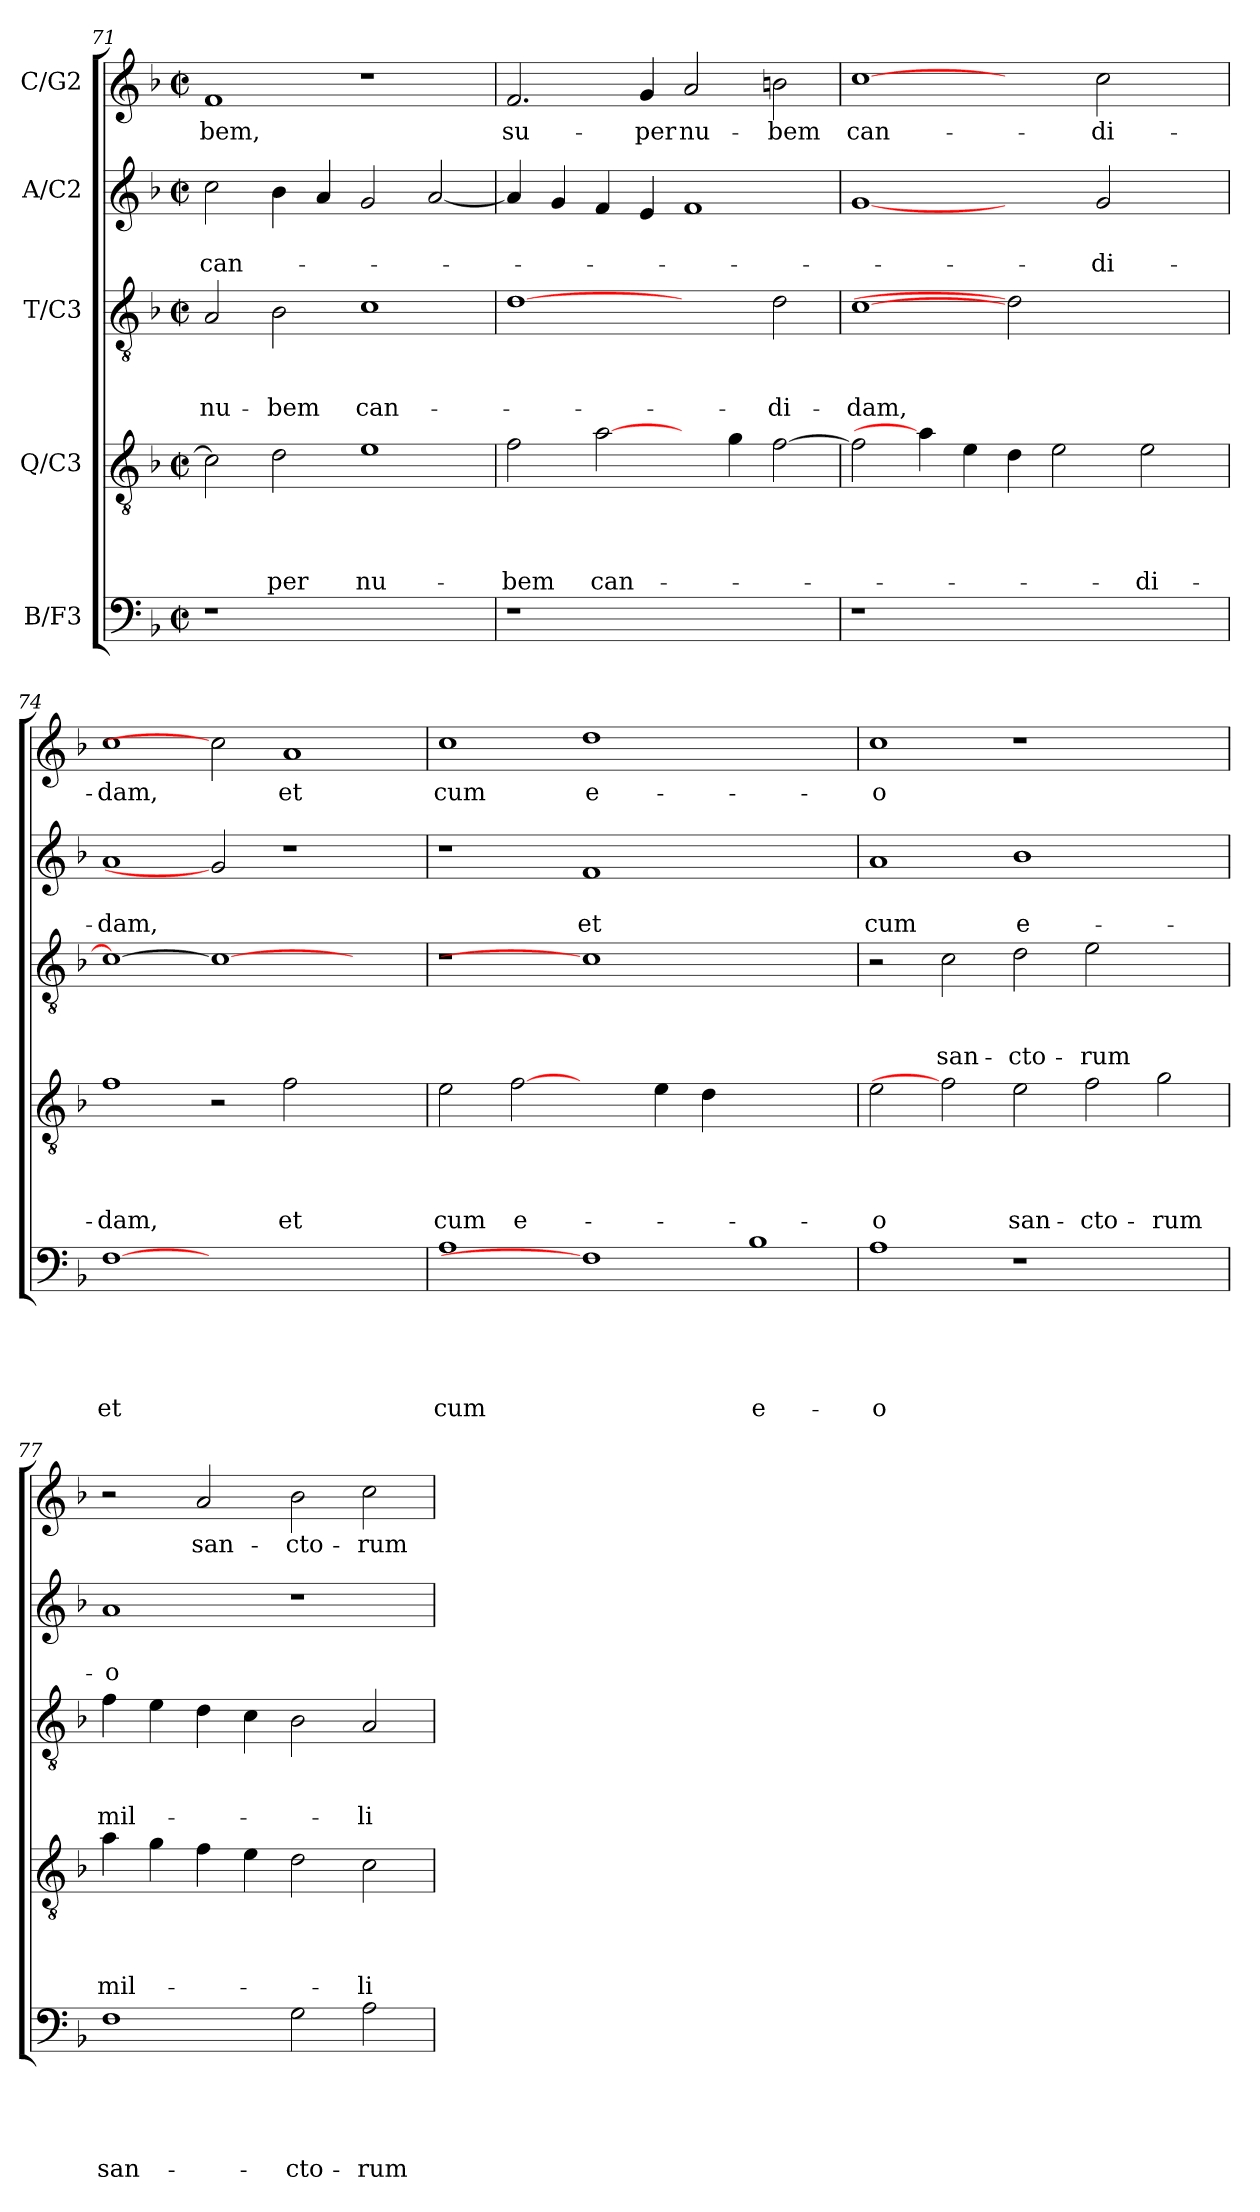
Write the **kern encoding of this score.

**kern	**text	**text	**text	**text	**text	**kern	**text	**text	**text	**text	**kern	**text	**text	**text	**kern	**text	**text	**kern	**text
*part5	*part5	*part5	*part5	*part5	*part5	*part4	*part4	*part4	*part4	*part4	*part3	*part3	*part3	*part3	*part2	*part2	*part2	*part1	*part1
*staff5	*staff5	*staff5	*staff5	*staff5	*staff5	*staff4	*staff4	*staff4	*staff4	*staff4	*staff3	*staff3	*staff3	*staff3	*staff2	*staff2	*staff2	*staff1	*staff1
*I"B/F3	*	*	*	*	*	*I"Q/C3	*	*	*	*	*I"T/C3	*	*	*	*I"A/C2	*	*	*I"C/G2	*
!!LO:LB:g=z
*clefF4	*	*	*	*	*	*clefGv2	*	*	*	*	*clefGv2	*	*	*	*clefG2	*	*	*clefG2	*
*k[b-]	*	*	*	*	*	*k[b-]	*	*	*	*	*k[b-]	*	*	*	*k[b-]	*	*	*k[b-]	*
*F:	*	*	*	*	*	*F:	*	*	*	*	*F:	*	*	*	*F:	*	*	*F:	*
*M2/2	*	*	*	*	*	*M2/2	*	*	*	*	*M2/2	*	*	*	*M2/2	*	*	*M2/2	*
*met(c|)	*	*	*	*	*	*met(c|)	*	*	*	*	*met(c|)	*	*	*	*met(c|)	*	*	*met(c|)	*
=71	=71	=71	=71	=71	=71	=71	=71	=71	=71	=71	=71	=71	=71	=71	=71	=71	=71	=71	=71
!	!	!	!	!	!	!	!	!	!	!	!	!	!	!LO:LY:b	!	!	!LO:LY:b	!	!LO:LY:b
1r	.	.	.	.	.	2c\]	.	.	.	.	2A/	.	.	nu-	2cc\	.	can-	1f	-bem,
!	!	!	!	!	!	!	!	!	!	!LO:LY:b	!	!	!	!LO:LY:b	!	!	!	!	!
.	.	.	.	.	.	2d\	.	.	.	-per	2B-\	.	.	-bem	4b-\	.	.	.	.
.	.	.	.	.	.	.	.	.	.	.	.	.	.	.	4a/	.	.	.	.
!	!	!	!	!	!	!	!	!	!	!LO:LY:b	!	!	!	!LO:LY:b	!	!	!	!	!
1ryy	.	.	.	.	.	1e	.	.	.	nu-	1c	.	.	can-	2g/	.	.	1r	.
.	.	.	.	.	.	.	.	.	.	.	.	.	.	.	[2a/	.	.	.	.
=72	=72	=72	=72	=72	=72	=72	=72	=72	=72	=72	=72	=72	=72	=72	=72	=72	=72	=72	=72
!	!	!	!	!	!	!	!	!	!	!LO:LY:b	!	!	!	!	!	!	!	!	!LO:LY:b
1r	.	.	.	.	.	2f\	.	.	.	-bem	[1d	.	.	.	4a/]	.	.	2.f/	su-
.	.	.	.	.	.	.	.	.	.	.	.	.	.	.	4g/	.	.	.	.
!	!	!	!	!	!	!	!	!	!	!LO:LY:b	!	!	!	!	!	!	!	!	!
.	.	.	.	.	.	[2a\	.	.	.	can-	.	.	.	.	4f/	.	.	.	.
!	!	!	!	!	!	!	!	!	!	!	!	!	!	!	!	!	!	!	!LO:LY:b
.	.	.	.	.	.	.	.	.	.	.	.	.	.	.	4e/	.	.	4g/	-per
!	!	!	!	!	!	!	!	!	!	!	!	!	!	!	!	!	!	!	!LO:LY:b
1ryy	.	.	.	.	.	4ryy	.	.	.	.	2ryy	.	.	.	1f	.	.	2a/	nu-
.	.	.	.	.	.	4g\	.	.	.	.	.	.	.	.	.	.	.	.	.
!	!	!	!	!	!	!	!	!	!	!	!	!	!	!LO:LY:b	!	!	!	!	!LO:LY:b
.	.	.	.	.	.	[2f\	.	.	.	.	2d\	.	.	-di-	.	.	.	2bn\	-bem
=73	=73	=73	=73	=73	=73	=73	=73	=73	=73	=73	=73	=73	=73	=73	=73	=73	=73	=73	=73
!	!	!	!	!	!	!	!	!	!	!	!	!	!	!LO:LY:b	!	!	!	!	!LO:LY:b
1r	.	.	.	.	.	2f\]	.	.	.	.	[1c	.	.	-dam,	[1g	.	.	[1cc	can-
.	.	.	.	.	.	4a\]	.	.	.	.	.	.	.	.	.	.	.	.	.
.	.	.	.	.	.	4e\	.	.	.	.	.	.	.	.	.	.	.	.	.
1ryy	.	.	.	.	.	4d\	.	.	.	.	2d]	.	.	.	2ryy	.	.	2ryy	.
.	.	.	.	.	.	2e\	.	.	.	.	.	.	.	.	.	.	.	.	.
!	!	!	!	!	!	!	!	!	!	!	!	!	!	!	!	!	!LO:LY:b	!	!LO:LY:b
.	.	.	.	.	.	.	.	.	.	.	2.ryy	.	.	.	2g/	.	-di-	2cc\	-di-
!	!	!	!	!	!	!	!	!	!	!LO:LY:b	!	!	!	!	!	!	!	!	!
.	.	.	.	.	.	2e\	.	.	.	-di-	.	.	.	.	.	.	.	.	.
4ryy	.	.	.	.	.	.	.	.	.	.	.	.	.	.	4ryy	.	.	4ryy	.
=74	=74	=74	=74	=74	=74	=74	=74	=74	=74	=74	=74	=74	=74	=74	=74	=74	=74	=74	=74
!	!	!	!	!	!LO:LY:b	!	!	!	!	!LO:LY:b	!	!	!	!	!	!	!LO:LY:b	!	!LO:LY:b
[1F	.	.	.	.	et	1f	.	.	.	-dam,	1c_	.	.	.	1a	.	-dam,	1cc	-dam,
1.ryy	.	.	.	.	.	2r	.	.	.	.	1c_	.	.	.	2g]	.	.	2cc]	.
!	!	!	!	!	!	!	!	!	!	!LO:LY:b	!	!	!	!	!	!	!	!	!LO:LY:b
.	.	.	.	.	.	2f\	.	.	.	et	.	.	.	.	1r	.	.	1a	et
.	.	.	.	.	.	2ryy	.	.	.	.	2ryy	.	.	.	.	.	.	.	.
=75	=75	=75	=75	=75	=75	=75	=75	=75	=75	=75	=75	=75	=75	=75	=75	=75	=75	=75	=75
!	!	!	!	!	!LO:LY:b	!	!	!	!	!LO:LY:b	!	!	!	!	!	!	!	!	!LO:LY:b
1A	.	.	.	.	cum	2e\	.	.	.	cum	1r	.	.	.	1r	.	.	1cc	cum
!	!	!	!	!	!	!	!	!	!	!LO:LY:b	!	!	!	!	!	!	!	!	!
.	.	.	.	.	.	[2f	.	.	.	e-	.	.	.	.	.	.	.	.	.
!	!	!	!	!	!	!	!	!	!	!	!	!	!	!	!	!	!LO:LY:b	!	!LO:LY:b
1F]	.	.	.	.	.	2ryy	.	.	.	.	1c]	.	.	.	1f	.	et	1dd	e-
.	.	.	.	.	.	4e\	.	.	.	.	.	.	.	.	.	.	.	.	.
.	.	.	.	.	.	4d\	.	.	.	.	.	.	.	.	.	.	.	.	.
!	!	!	!	!	!LO:LY:b	!	!	!	!	!	!	!	!	!	!	!	!	!	!
1B-	.	.	.	.	e-	1ryy	.	.	.	.	1ryy	.	.	.	1ryy	.	.	1ryy	.
!!LO:LB:g=z
=76	=76	=76	=76	=76	=76	=76	=76	=76	=76	=76	=76	=76	=76	=76	=76	=76	=76	=76	=76
!	!	!	!	!	!LO:LY:b	!	!	!	!	!LO:LY:b	!	!	!	!	!	!	!LO:LY:b	!	!LO:LY:b
1A	.	.	.	.	-o	2e\	.	.	.	-o	2r	.	.	.	1a	.	cum	1cc	-o
!	!	!	!	!	!	!	!	!	!	!	!	!	!	!LO:LY:b	!	!	!	!	!
.	.	.	.	.	.	2f]	.	.	.	.	2c\	.	.	san-	.	.	.	.	.
!	!	!	!	!	!	!	!	!	!	!LO:LY:b	!	!	!	!LO:LY:b	!	!	!LO:LY:b	!	!
1r	.	.	.	.	.	2e\	.	.	.	san-	2d\	.	.	-cto-	1b-	.	e-	1r	.
!	!	!	!	!	!	!	!	!	!	!LO:LY:b	!	!	!	!LO:LY:b	!	!	!	!	!
.	.	.	.	.	.	2f\	.	.	.	-cto-	2e\	.	.	-rum	.	.	.	.	.
!	!	!	!	!	!	!	!	!	!	!LO:LY:b	!	!	!	!	!	!	!	!	!
2ryy	.	.	.	.	.	2g\	.	.	.	-rum	2ryy	.	.	.	2ryy	.	.	2ryy	.
=77	=77	=77	=77	=77	=77	=77	=77	=77	=77	=77	=77	=77	=77	=77	=77	=77	=77	=77	=77
!	!	!	!	!	!LO:LY:b	!	!	!	!	!LO:LY:b	!	!	!	!LO:LY:b	!	!	!LO:LY:b	!	!
1F	.	.	.	.	san-	4a\	.	.	.	mil-	4f\	.	.	mil-	1a	.	-o	2r	.
.	.	.	.	.	.	4g\	.	.	.	.	4e\	.	.	.	.	.	.	.	.
!	!	!	!	!	!	!	!	!	!	!	!	!	!	!	!	!	!	!	!LO:LY:b
.	.	.	.	.	.	4f\	.	.	.	.	4d\	.	.	.	.	.	.	2a/	san-
.	.	.	.	.	.	4e\	.	.	.	.	4c\	.	.	.	.	.	.	.	.
!	!	!	!	!	!LO:LY:b	!	!	!	!	!	!	!	!	!	!	!	!	!	!LO:LY:b
2G\	.	.	.	.	-cto-	2d\	.	.	.	.	2B-\	.	.	.	1r	.	.	2b-\	-cto-
!	!	!	!	!	!LO:LY:b	!	!	!	!	!LO:LY:b	!	!	!	!LO:LY:b	!	!	!	!	!LO:LY:b
2A\	.	.	.	.	-rum	2c\	.	.	.	-li-	2A/	.	.	-li-	.	.	.	2cc\	-rum
=	=	=	=	=	=	=	=	=	=	=	=	=	=	=	=	=	=	=	=
*-	*-	*-	*-	*-	*-	*-	*-	*-	*-	*-	*-	*-	*-	*-	*-	*-	*-	*-	*-
